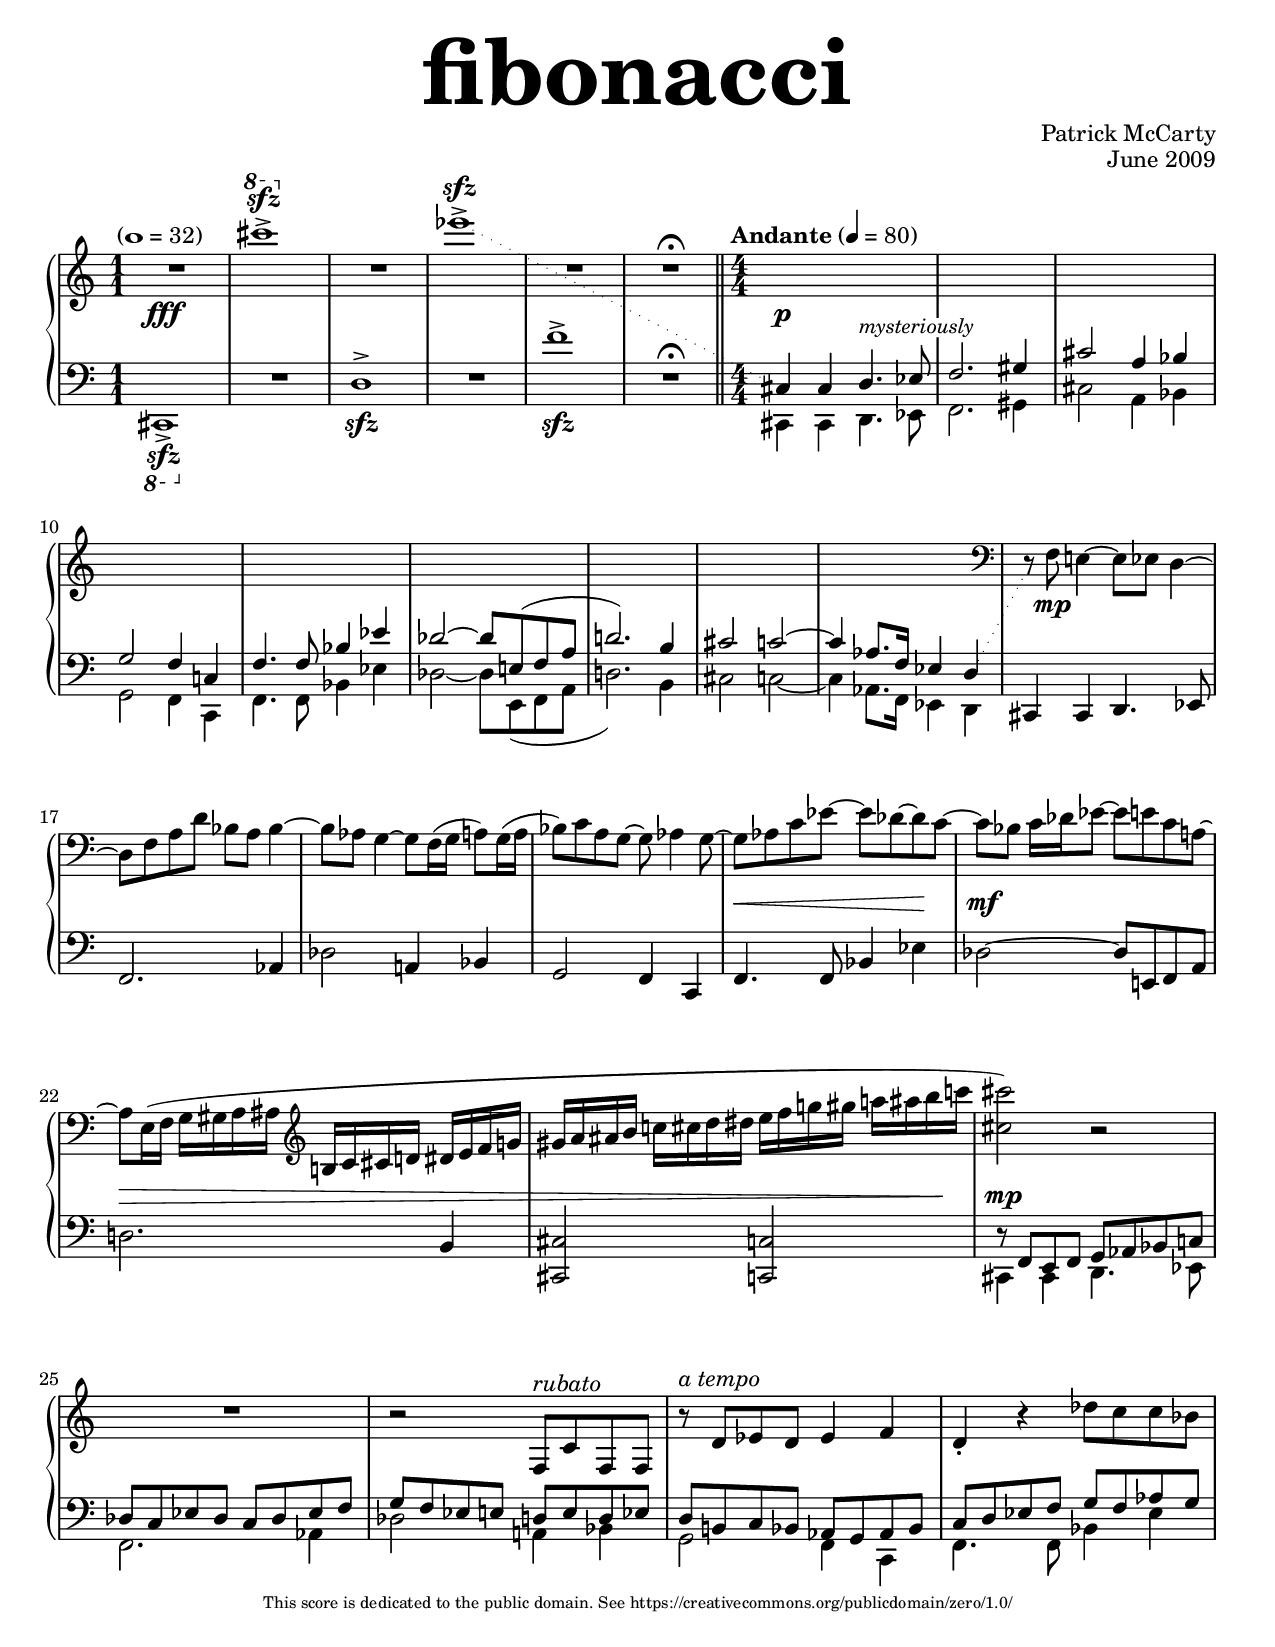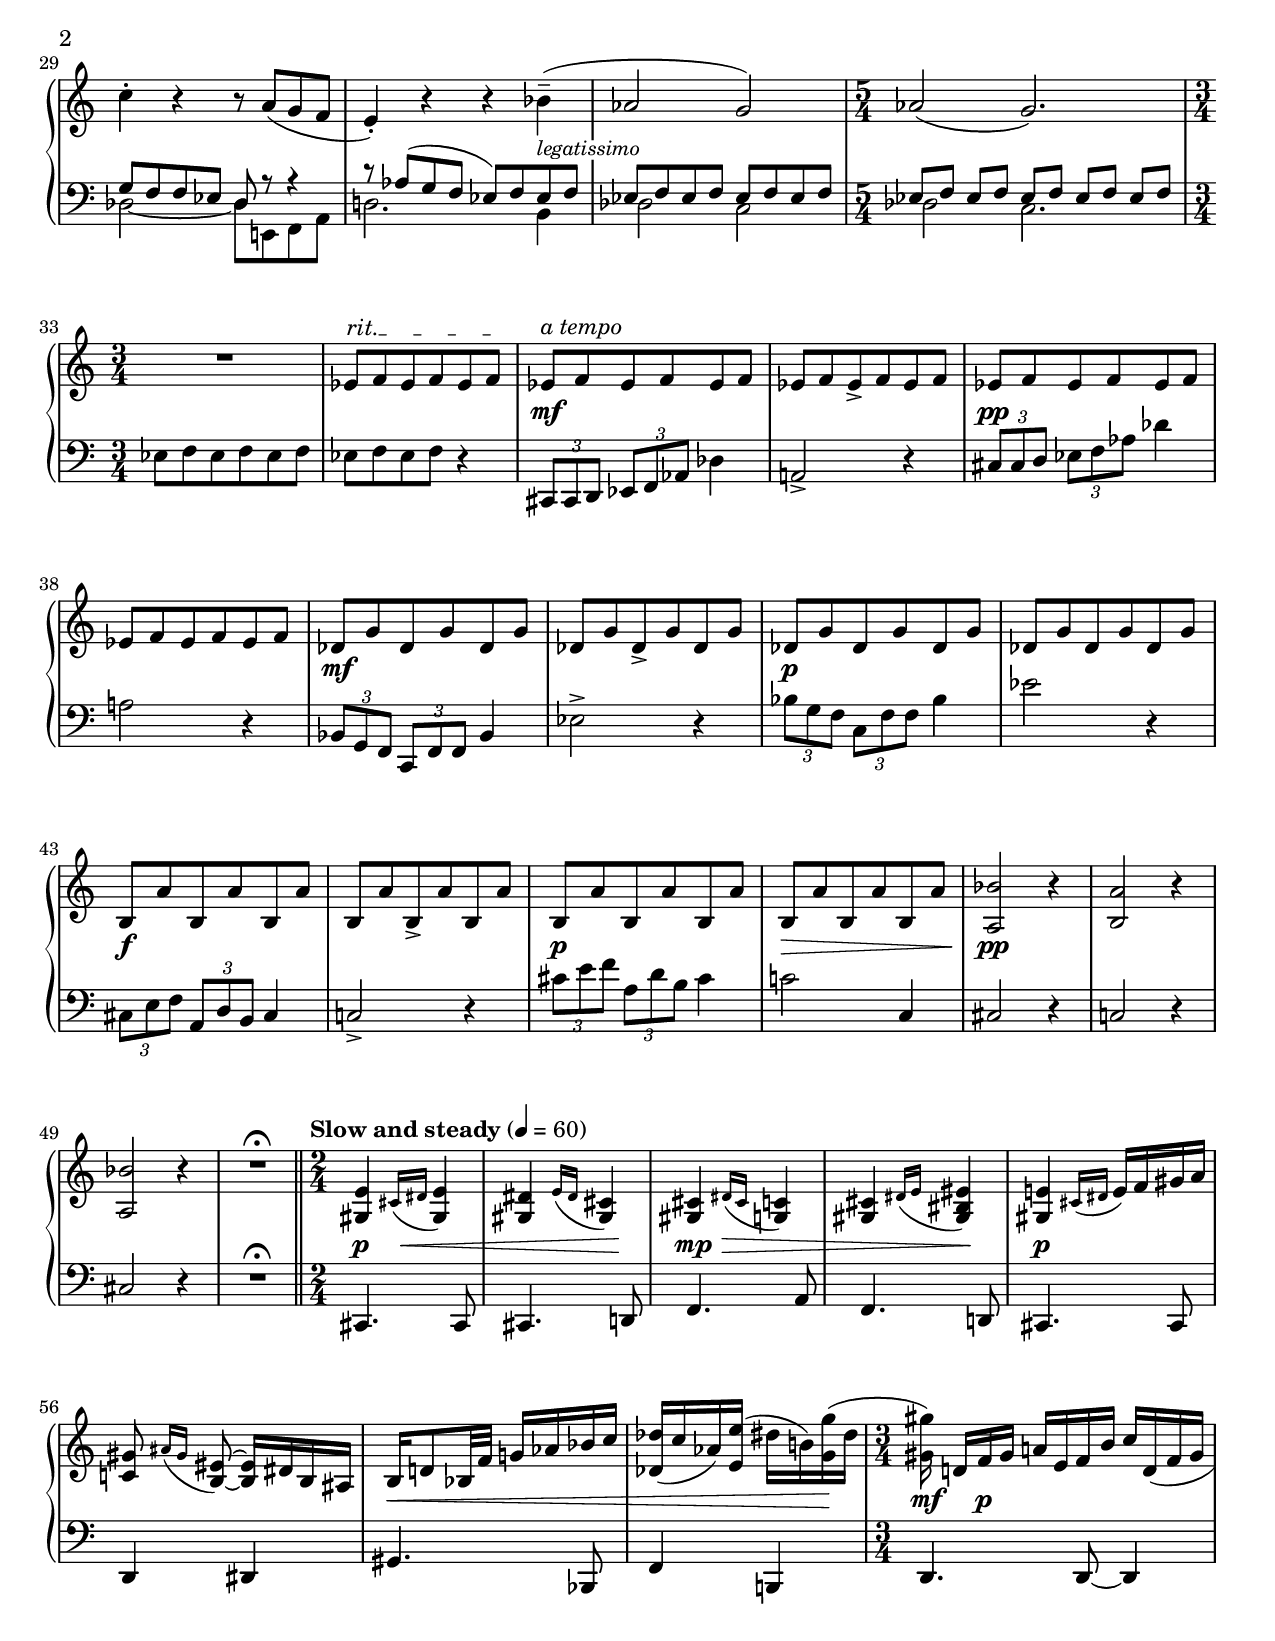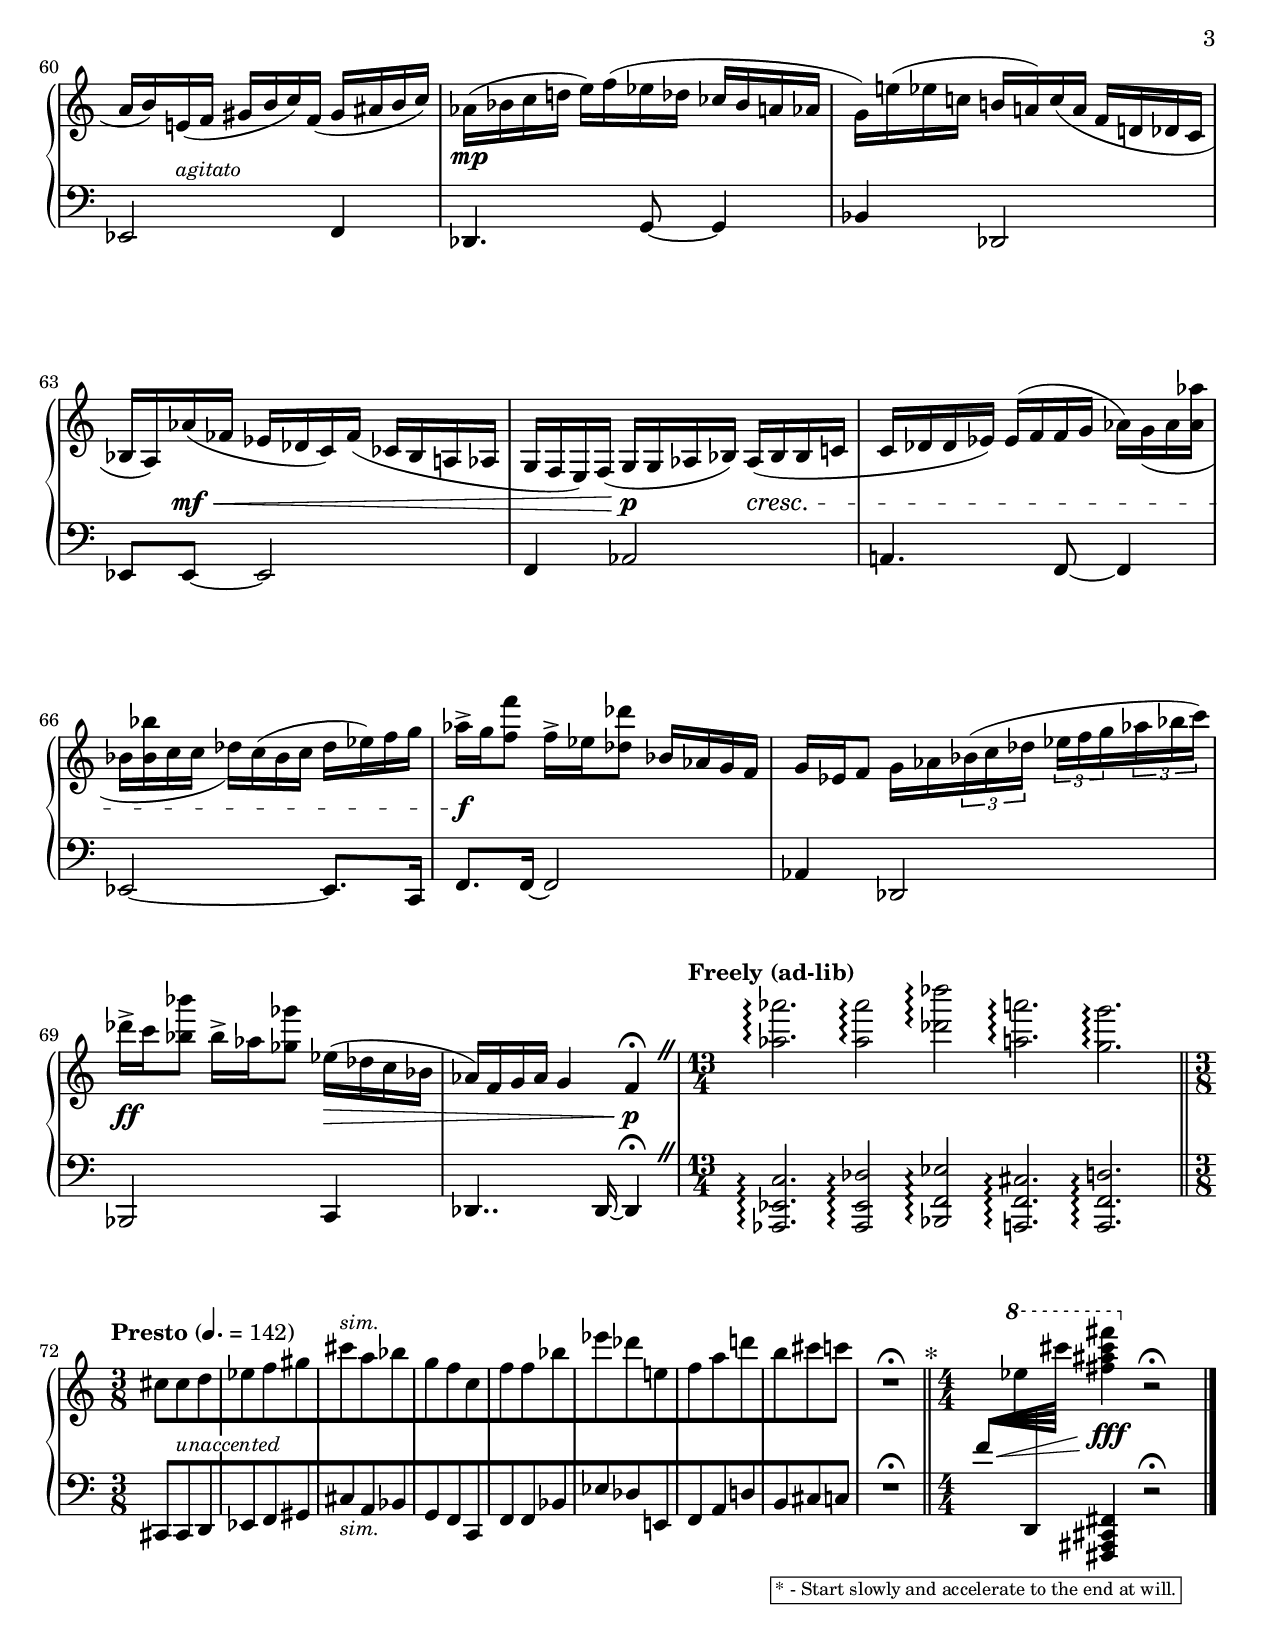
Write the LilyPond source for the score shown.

\version "2.18.2"

\include "english.ly"
%%%%%%%%%%%%%%%%%%%%%%%%%%%%%%%%%%%%%%%%%%%%%%%%%%%%%%%%%%%%%%%%%%%%%%%%%%%%%%%%
%%% \makeOctaves %%%%%%%%%%%%%%%%%%%%%%%%%%%%%%%%%%%%%%%%%%%%%%%%%%%%%%%%%%%%%%%
%%%
%%% Adds notes one or more octaves above or below the notes/chords given in the
%%% music expression.
%%%
%%% First arg: an integer (e.g. 1 = "one octave above", -1 = "one octave below")
%%% Second arg: a music expression
%%%
%%% From a public domain snippet at http://lsr.di.unimi.it/LSR/Snippet?id=445
%%%%%%%%%%%%%%%%%%%%%%%%%%%%%%%%%%%%%%%%%%%%%%%%%%%%%%%%%%%%%%%%%%%%%%%%%%%%%%%%

#(define (octave-up m t)
   (let* ((octave (1- t))
          (new-note (ly:music-deep-copy m))
          (new-pitch
            (ly:make-pitch octave
                           (ly:pitch-notename
                             (ly:music-property m 'pitch))
                           (ly:pitch-alteration
                             (ly:music-property m 'pitch)))))
   (set! (ly:music-property new-note 'pitch) new-pitch)
   new-note))

#(define (octavize-chord elements t)
   (cond
     ((null? elements) elements)
     ((eq? (ly:music-property (car elements) 'name) 'NoteEvent)
        (cons (car elements)
              (cons (octave-up (car elements) t)
                    (octavize-chord (cdr elements) t))))
     (else
       (cons (car elements)
             (octavize-chord (cdr elements) t)))))

#(define (octavize music t)
   (if (eq? (ly:music-property music 'name) 'EventChord)
       (ly:music-set-property! music
                               'elements
                               (octavize-chord
                                 (ly:music-property music 'elements) t)))
   music)

makeOctaves = #(define-music-function (arg mus) (integer? ly:music?)
                 (music-map (lambda (x) (octavize x arg))
                            (event-chord-wrap! mus)))

%%%%%%%%%%%%%%%%%%%%%%%%%%%%%%%%%%%%%%%%%%%%%%%%%%%%%%%%%%%%%%%%%%%%%%%%%%%%%%%%
%%% End \makeOctaves %%%
%%%%%%%%%%%%%%%%%%%%%%%%%%%%%%%%%%%%%%%%%%%%%%%%%%%%%%%%%%%%%%%%%%%%%%%%%%%%%%%%

%%%%%%%%%%%%%%%%%%%%%%%%%%%%%%%%%%%%%%%%%%%%%%%%%%%%%%%%%%%%%%%%%%%%%%%%%%%%%%%%
%%% \addStacc %%%%%%%%%%%%%%%%%%%%%%%%%%%%%%%%%%%%%%%%%%%%%%%%%%%%%%%%%%%%%%%%%%
%%%
%%% Defines a music function that adds a staccato articulation to all
%%% notes/chords in the music expression passed as an argument.
%%%
%%% From a public domain snippet at http://lsr.di.unimi.it/LSR/Snippet?id=82
%%%%%%%%%%%%%%%%%%%%%%%%%%%%%%%%%%%%%%%%%%%%%%%%%%%%%%%%%%%%%%%%%%%%%%%%%%%%%%%%

#(define (make-script x)
   (make-music 'ArticulationEvent
               'articulation-type x))

#(define (add-script m x)
   (case (ly:music-property m 'name)
     ((NoteEvent) (set! (ly:music-property m 'articulations)
                        (append (ly:music-property m 'articulations)
                                (list (make-script x))))
                   m)
     ((EventChord) (set! (ly:music-property m 'elements)
                         (append (ly:music-property m 'elements)
                                 (list (make-script x))))
                    m)
     (else #f)))

#(define (add-staccato m)
   (add-script m "staccato"))

addStacc = #(define-music-function (music) (ly:music?)
              (map-some-music add-staccato music))

%%%%%%%%%%%%%%%%%%%%%%%%%%%%%%%%%%%%%%%%%%%%%%%%%%%%%%%%%%%%%%%%%%%%%%%%%%%%%%%%
%%% End \addStacc %%%
%%%%%%%%%%%%%%%%%%%%%%%%%%%%%%%%%%%%%%%%%%%%%%%%%%%%%%%%%%%%%%%%%%%%%%%%%%%%%%%%


lower = {
  \ottava #-1
  cs,,1-> _ \sfz | % m. 1
  R1 | % m. 2
  \ottava #0
  d1-> _ \sfz | % m. 3
  R1 | % m. 4
  f'1-> _ \sfz | % m. 5
  R1 ^ \fermataMarkup | % m. 6
  \time 4/4
  \relative c, {
    \stemDown
    \tieDown
    cs4 cs d4. ef8 | % m. 7
    f2. gs4 | % m. 8
    cs2 a4 bf | % m. 9
    g2 f4 c | % m. 10
    f4. f8 bf4 ef | % m. 11
    df2 ~ df8 e, _ ( f a | % m. 12
    d2. ) b4 | % m. 13
    cs2 c ~ | % m. 14
    c4 af8. f16 ef4 d | % m. 15
    \stemNeutral
    \tieNeutral
    cs4 cs d4. ef8 | % m. 16
    f2. af4 | % m. 17
    df2 a4 bf | % m. 18
    g2 f4 c | % m. 19
    f4. f8 bf4 ef | % m. 20
    df2 ~ df8 e, f a | % m. 21
    d2. b4 | % m. 22
    \makeOctaves #-1 { cs2 c } | % m. 23

    % second time (two voices)
    <<
      {
        \voiceOne
        d8\rest f, e f g af bf c | % m. 24
        df8 c ef df c df ef f | % m. 25
        g8 f ef e d e d ef | % m. 26
        d8 b c bf af g af bf | % m. 27
        c8 d ef f g f af g | % m. 28
        g8 f f ef df r8 r4 | % m. 29
        r8 af'8 ( g f ef ) f ef f | % m. 30
        \repeat unfold 4 { ef8 f } | % m. 31
        \time 5/4
        \repeat unfold 5 { ef8 f } | % m. 32
      }
      \\
      {
        \voiceTwo
        cs,4 cs d4. ef8 | % m. 24
        f2. af4 | % m. 25
        df2 a4 bf | % m. 26
        g2 f4 c | % m. 27
        f4. f8 bf4 ef | % m. 28
        df2 ~ df8 e, f a | % m. 29
        d2. b4 | % m. 30
        df2 c | % m. 31
        df2 c2. | % m. 32
      }
    >>
    %% must return to a single voice
    \oneVoice

    \time 3/4
    \repeat unfold 3 { ef8 f } | % m. 33
    \repeat unfold 2 { ef8 f } r4 | % m. 34

    %% first time
    \times 2/3 { cs,8 cs d }
    \times 2/3 { ef8 f af }
    df4 | % m. 35
    a2-> r4 | % m. 36

    %% second time
    \times 2/3 { cs8 cs d }
    \times 2/3 { ef8 f af }
    df4 | % m. 37
    a2 r4 | % m. 38

    %% first time
    \times 2/3 { bf,8 g f }
    \times 2/3 { c8 f f }
    bf4 | % m. 39
    ef2-> r4 | % m. 40

    %% second time
    \times 2/3 { bf'8 g f }
    \times 2/3 { c8 f f }
    bf4 | % m. 41
    ef2 r4 | % m. 42

    %% first time
    \times 2/3 { cs,8 e f }
    \times 2/3 { a,8 d b }
    cs4 | % m. 43
    c2-> r4 | % m. 44

    %% second time
    \times 2/3 { cs'8 e f }
    \times 2/3 { a,8 d b }
    cs4 | % m. 45
    c2 c,4 | % m. 46

    cs2 r4 | % m. 47
    c2 r4 | % m. 48
    cs2 r4 | % m. 49

    R1 * 3/4 ^ \fermataMarkup

    \bar "||" | % m. 50


    %% Slow and steady %%
    \time 2/4
    cs,4. cs8 | % m. 51
    cs4. d8 | % m. 52
    f4. a8 | % m. 53
    f4. d8 | % m. 54

    cs4. cs8 | % m. 55
    d4 ds | % m. 56
    gs4. bf,8 | % m. 57
    f'4 b, | % m. 58

    \time 3/4
    d4. d8 ~ d4 | % m. 59
    ef2 f4 | % m. 60
    df4. g8 ~ g4 | % m. 61
    bf4 df,2 | % m. 62
    ef8 ef ~ ef2 | % m. 63
    f4 af2 | % m. 64
    a4. f8 ~ f4 | % m. 65
    ef2 ~ ef8. c16 | % m. 66
    f8. f16 ~ f2 | % m. 67
    af4 df,2 | % m. 68
    bf2 c4 | % m. 69
    df4.. df16 ~
    \override BreathingSign.text =
      \markup { \musicglyph #"scripts.caesura.straight" }
    df4 \fermata \breathe | % m. 70

    %%%%

    %%% Freely %%%
    \time 13/4
    <af ef' c'>2. \arpeggio <af ef' df'>2 \arpeggio
    <bf f' ef'>2 \arpeggio <a f' cs'>2. \arpeggio
    <a f' d'>2. \arpeggio
    \bar "||" | % m. 71

    %%% Tempo change
    %%% "Presto"
    \time 3/8
    %% manual beam
    \once \override Beam.positions = #'(3 . 3)
    \addStacc { cs8 [ cs d | % m. 72
    ef8 f gs } | % m. 73
    cs8 _ \markup \small \italic { sim. } a bf | % m. 74
    g8 f c | % m. 75
    f8 f bf | % m. 76
    ef8 df e, | % m. 77
    f8 a d | % m. 78
    b8 cs c ]
    R1 * 3/8 ^ \fermataMarkup
    \bar "||" | % m. 79
    \once \override Score.RehearsalMark.break-align-symbols = #'(time-signature)
    \mark \markup { \huge "*" }
  }
  %% absolute mode
  %% Last measure
  {
    \time 4/4
    \override Beam.thickness = #0.35
    \override Beam.grow-direction = #RIGHT
    \scaleDurations #'(4 . 1)
    {
      \featherDurations #(ly:make-moment 2 3)
      {
        \once \override Beam.positions = #'(7 . 8.7)
        \once \override Hairpin.style = #'dashed-line
        f'64
        _ \markup
          \tiny
          \center-align
          \box
          \pad-around #0.25 { "* - Start slowly and accelerate to the end at will." }
        [
        \change Staff = "RH"
        \ottava #1
        ef'''64
        \change Staff = "LH"
        d,64
        \change Staff = "RH"
        cs''''64 ]
      }
    }
    \change Staff = "LH"
    <fs, cs, as,, fs,,>4
    r2 \fermata
    \bar "|." | % m. 80
  }
}


% vim: ft=lilypond sw=2 et sts=2

%%%%%%%%%%%%%%%%%%%%%%%%%%%%%%%%%%%%%%%%%%%%%%%%%%%%%%%%%%%%%%%%%%%%%%%%%%%%%%%%
%%% \makeOctaves %%%%%%%%%%%%%%%%%%%%%%%%%%%%%%%%%%%%%%%%%%%%%%%%%%%%%%%%%%%%%%%
%%%
%%% Adds notes one or more octaves above or below the notes/chords given in the
%%% music expression.
%%%
%%% First arg: an integer (e.g. 1 = "one octave above", -1 = "one octave below")
%%% Second arg: a music expression
%%%
%%% From a public domain snippet at http://lsr.di.unimi.it/LSR/Snippet?id=445
%%%%%%%%%%%%%%%%%%%%%%%%%%%%%%%%%%%%%%%%%%%%%%%%%%%%%%%%%%%%%%%%%%%%%%%%%%%%%%%%

#(define (octave-up m t)
   (let* ((octave (1- t))
          (new-note (ly:music-deep-copy m))
          (new-pitch
            (ly:make-pitch octave
                           (ly:pitch-notename
                             (ly:music-property m 'pitch))
                           (ly:pitch-alteration
                             (ly:music-property m 'pitch)))))
   (set! (ly:music-property new-note 'pitch) new-pitch)
   new-note))

#(define (octavize-chord elements t)
   (cond
     ((null? elements) elements)
     ((eq? (ly:music-property (car elements) 'name) 'NoteEvent)
        (cons (car elements)
              (cons (octave-up (car elements) t)
                    (octavize-chord (cdr elements) t))))
     (else
       (cons (car elements)
             (octavize-chord (cdr elements) t)))))

#(define (octavize music t)
   (if (eq? (ly:music-property music 'name) 'EventChord)
       (ly:music-set-property! music
                               'elements
                               (octavize-chord
                                 (ly:music-property music 'elements) t)))
   music)

makeOctaves = #(define-music-function (arg mus) (integer? ly:music?)
                 (music-map (lambda (x) (octavize x arg))
                            (event-chord-wrap! mus)))

%%%%%%%%%%%%%%%%%%%%%%%%%%%%%%%%%%%%%%%%%%%%%%%%%%%%%%%%%%%%%%%%%%%%%%%%%%%%%%%%
%%% End \makeOctaves %%%
%%%%%%%%%%%%%%%%%%%%%%%%%%%%%%%%%%%%%%%%%%%%%%%%%%%%%%%%%%%%%%%%%%%%%%%%%%%%%%%%

%%%%%%%%%%%%%%%%%%%%%%%%%%%%%%%%%%%%%%%%%%%%%%%%%%%%%%%%%%%%%%%%%%%%%%%%%%%%%%%%
%%% \addStacc %%%%%%%%%%%%%%%%%%%%%%%%%%%%%%%%%%%%%%%%%%%%%%%%%%%%%%%%%%%%%%%%%%
%%%
%%% Defines a music function that adds a staccato articulation to all
%%% notes/chords in the music expression passed as an argument.
%%%
%%% From a public domain snippet at http://lsr.di.unimi.it/LSR/Snippet?id=82
%%%%%%%%%%%%%%%%%%%%%%%%%%%%%%%%%%%%%%%%%%%%%%%%%%%%%%%%%%%%%%%%%%%%%%%%%%%%%%%%

#(define (make-script x)
   (make-music 'ArticulationEvent
               'articulation-type x))

#(define (add-script m x)
   (case (ly:music-property m 'name)
     ((NoteEvent) (set! (ly:music-property m 'articulations)
                        (append (ly:music-property m 'articulations)
                                (list (make-script x))))
                   m)
     ((EventChord) (set! (ly:music-property m 'elements)
                         (append (ly:music-property m 'elements)
                                 (list (make-script x))))
                    m)
     (else #f)))

#(define (add-staccato m)
   (add-script m "staccato"))

addStacc = #(define-music-function (music) (ly:music?)
              (map-some-music add-staccato music))

%%%%%%%%%%%%%%%%%%%%%%%%%%%%%%%%%%%%%%%%%%%%%%%%%%%%%%%%%%%%%%%%%%%%%%%%%%%%%%%%
%%% End \addStacc %%%
%%%%%%%%%%%%%%%%%%%%%%%%%%%%%%%%%%%%%%%%%%%%%%%%%%%%%%%%%%%%%%%%%%%%%%%%%%%%%%%%


upper = {
  \override VoiceFollower.style = #'dotted-line
  \tempo "" 1 = 32
  \showStaffSwitch
  R1 | % m. 1
  \ottava #1
  cs''''1-> ^ \sfz | % m. 2
  R1 | % m. 3
  \ottava #0
  ef'''1-> ^ \sfz | % m. 4
  R1 | % m. 5
  R1 ^ \fermataMarkup \bar "||" | % m. 6
  \tempo "Andante" 4 = 80
  \change Staff = "LH"
  \time 4/4
  \relative c {
    \stemUp
    \tieUp
    cs4 cs d4. ef8 | % m. 7
    f2. gs4 | % m. 8
    cs2 a4 bf | % m. 9
    g2 f4 c | % m. 10
    f4. f8 bf4 ef | % m. 11
    df2 ~ df8 e, ^ ( f a | % m. 12
    d2. ) b4 | % m. 13
    cs2 c ~ | % m. 14
    c4 af8. f16 ef4 d | % m. 15
    \change Staff = "RH"
    \clef "bass"
    \stemNeutral
    \tieNeutral
    r8 f8 e4 ~ e8 ef d4 ~ | % m. 16
    d8 f a d bf a bf4 ~ | % m. 17
    bf8 af g4 ~ g8 f16 ( g a8 ) g16 ( a | % m. 18
    bf8 ) c a g ~ g af4 g8 ~ | % m. 19
    g8 af c ef ~ ef df ~ df c ~ | % m. 20
    c8 bf c16 df ef8 ~ ef e c a ~ | % m. 21
    a8 e16 ( f g gs a as
    \clef "treble"
    b16 c cs d
    ds e f g | % m. 22
    gs16 a as b c cs d ds
    e16 f g gs a as b c | % m. 23
    \makeOctaves #-1 { cs2 ) r2 } | % m. 24
    R1 | % m. 25
    r2 \addStacc { f,,,8
    ^ \markup \italic { "rubato" }
    c' f, f } | % m. 26
    r8
    ^ \markup \italic { "a tempo" }
    \addStacc { d'8 ef d ef4 f } | % m. 27
    d4-. r4 \addStacc { df'8 c c bf } | % m. 28
    c4-. r4 r8 a8 ( g f | % m. 29
    e4-. ) r4 r bf'4-- ( | % m. 30
    af2 g2 ) | % m. 31
    \time 5/4
    af2 ( g2. ) | % m. 32

    \time 3/4
    R1 * 3/4 | % m. 33
    \override TextSpanner.bound-details.left.text = #"rit."
    ef8
    \startTextSpan
    f ef f ef f
    \stopTextSpan
    | % m. 34

    %% first time
    ef8 ^ \markup \italic { "a tempo" } f \repeat unfold 2 { ef8 f } | % m. 35
    ef8 f ef-> f ef f | % m. 36
    %% second time
    \repeat unfold 3 { ef8 f } | % m. 37
    ef8 f ef f ef f | % m. 38

    %% first time
    \repeat unfold 3 { df8 g } | % m. 39
    df8 g df-> g df g | % m. 40
    %% second time
    \repeat unfold 3 { df8 g } | % m. 41
    df8 g df g df g | % m. 42

    %% first time
    \repeat unfold 3 { b,8 a' } | % m. 43
    b,8 a' b,-> a' b, a' | % m. 44
    %% second time
    \repeat unfold 3 { b,8 a' } | % m. 45
    b,8 a' b, a' b, a' | % m. 46

    <a, bf'>2 r4 | % m. 47
    <b a'>2 r4 | % m. 48
    <a bf'>2 r4 | % m. 49

    R1 * 3/4 ^ \fermataMarkup
    \bar "||" | % m. 50

    %% section 3

    \time 2/4
    \tempo "Slow and steady" 4 = 60
    <e' gs,>4 \acciaccatura { cs16[ ds] } <e gs,>4 | % m. 51
    <ds gs,>4 \acciaccatura { e16[ ds] } <cs gs>4 | % m. 52
    <cs gs>4 \acciaccatura { ds16[ cs] } <c g>4  | % m. 53
    <cs gs>4 \acciaccatura { ds16[ e] } <es bs gs>4 | % m. 54

    <e gs,>4 \acciaccatura { cs16[ ds] } e16 f gs a | % m. 55
    <gs c,>8 \acciaccatura { as16[ gs] } <es b>8 ~ <es b>16 ds b as | % m. 56

    b16 d8 bf32 f' g16 af bf c | % m. 57
    <df df,>16 ( c af ) <e' e,> ( ds b ) <g' g,> ( ds | % m. 58

    \time 3/4
    \override Beam.breakable = ##t
    <gs gs,>16 ) \noBeam d,16 f gs
    a16 e f b
    c16 d, ( f gs | % m. 59

    a16 b ) e, ( f
    gs16 b c ) f, (
    gs16 as b c ) | % m. 60

    af16 ( bf c d
    e16 ) f ( ef df
    cf16 bf a af | % m. 61

    g16 ) e' ( ef c
    b16 a ) c ( a
    f16 d df c | % m. 62

    bf16 a ) af' ( ff
    ef16 df c ) ff (
    cf16 bf a af | % m. 63

    g16 f e ) f (
    g16 g af bf )
    af16 ( bf bf c | % m. 64

    c16 df df ef )
    ef16 ( f f g
    af16 ) g _ ( af <af af'> | % m. 65

    bf16 <bf bf'> c c
    df16 ) c ( bf c
    df16 ef ) f g | % m. 66

    af16-> g <f f'>8 f16-> ef <df df'>8
    bf16 af g f | % m. 67

    g16 ef f8
    g16 af \times 2/3 { bf16 ( c df }
    \times 2/3 { ef16 f g }
    \times 2/3 { af16 bf c ) } | % m. 68

    df16-> c <bf bf'>8 bf16-> af <gf gf'>8
    ef16 ( df c bf | % m. 69

    af16 ) f g af
    g4
    \override BreathingSign.text =
      \markup { \musicglyph #"scripts.caesura.straight" }
    f4 \fermata \breathe | % m. 70

    %%%%
    \tempo "Freely (ad-lib)"
    \time 13/4
    <af'' af,>2. \arpeggio <af af,>2 \arpeggio
    <df df,>2 \arpeggio <a a,>2. \arpeggio
    <g g,>2. \arpeggio
    \bar "||" | % m. 71

    %%% Tempo change
    \tempo "Presto" 4. = 142
    \time 3/8
    %% manual beam
    \once \override Beam.positions = #'(-3 . -3)
    \addStacc { cs,,8 [ cs d | % m. 72
    ef8 f gs } | % m. 73
    cs8 ^ \markup \small \italic { sim. } a bf | % m. 74
    g8 f c | % m. 75
    f8 f bf | % m. 76
    ef8 df e, | % m. 77
    f8 a d | % m. 78
    b8 cs c ] | % m. 79
    R1 * 3/8 ^ \fermataMarkup
    \bar "||" | % m. 80
  }
  %% absolute mode
  {
    \time 4/4
    s4
    <fs''' as''' cs'''' fs''''>4
    \ottava #0
    r2 \fermata
    \bar "|."
  }
}


% vim: ft=lilypond sw=2 et sts=2

%%%%%%%%%%%%%%%%%%%%%%%%%%%%%%%%%%%%%%%%%%%%%%%%%%%%%%%%%%%%%%%%%%%%%%%%%%%%%%%%
%%% \makeOctaves %%%%%%%%%%%%%%%%%%%%%%%%%%%%%%%%%%%%%%%%%%%%%%%%%%%%%%%%%%%%%%%
%%%
%%% Adds notes one or more octaves above or below the notes/chords given in the
%%% music expression.
%%%
%%% First arg: an integer (e.g. 1 = "one octave above", -1 = "one octave below")
%%% Second arg: a music expression
%%%
%%% From a public domain snippet at http://lsr.di.unimi.it/LSR/Snippet?id=445
%%%%%%%%%%%%%%%%%%%%%%%%%%%%%%%%%%%%%%%%%%%%%%%%%%%%%%%%%%%%%%%%%%%%%%%%%%%%%%%%

#(define (octave-up m t)
   (let* ((octave (1- t))
          (new-note (ly:music-deep-copy m))
          (new-pitch
            (ly:make-pitch octave
                           (ly:pitch-notename
                             (ly:music-property m 'pitch))
                           (ly:pitch-alteration
                             (ly:music-property m 'pitch)))))
   (set! (ly:music-property new-note 'pitch) new-pitch)
   new-note))

#(define (octavize-chord elements t)
   (cond
     ((null? elements) elements)
     ((eq? (ly:music-property (car elements) 'name) 'NoteEvent)
        (cons (car elements)
              (cons (octave-up (car elements) t)
                    (octavize-chord (cdr elements) t))))
     (else
       (cons (car elements)
             (octavize-chord (cdr elements) t)))))

#(define (octavize music t)
   (if (eq? (ly:music-property music 'name) 'EventChord)
       (ly:music-set-property! music
                               'elements
                               (octavize-chord
                                 (ly:music-property music 'elements) t)))
   music)

makeOctaves = #(define-music-function (arg mus) (integer? ly:music?)
                 (music-map (lambda (x) (octavize x arg))
                            (event-chord-wrap! mus)))

%%%%%%%%%%%%%%%%%%%%%%%%%%%%%%%%%%%%%%%%%%%%%%%%%%%%%%%%%%%%%%%%%%%%%%%%%%%%%%%%
%%% End \makeOctaves %%%
%%%%%%%%%%%%%%%%%%%%%%%%%%%%%%%%%%%%%%%%%%%%%%%%%%%%%%%%%%%%%%%%%%%%%%%%%%%%%%%%

%%%%%%%%%%%%%%%%%%%%%%%%%%%%%%%%%%%%%%%%%%%%%%%%%%%%%%%%%%%%%%%%%%%%%%%%%%%%%%%%
%%% \addStacc %%%%%%%%%%%%%%%%%%%%%%%%%%%%%%%%%%%%%%%%%%%%%%%%%%%%%%%%%%%%%%%%%%
%%%
%%% Defines a music function that adds a staccato articulation to all
%%% notes/chords in the music expression passed as an argument.
%%%
%%% From a public domain snippet at http://lsr.di.unimi.it/LSR/Snippet?id=82
%%%%%%%%%%%%%%%%%%%%%%%%%%%%%%%%%%%%%%%%%%%%%%%%%%%%%%%%%%%%%%%%%%%%%%%%%%%%%%%%

#(define (make-script x)
   (make-music 'ArticulationEvent
               'articulation-type x))

#(define (add-script m x)
   (case (ly:music-property m 'name)
     ((NoteEvent) (set! (ly:music-property m 'articulations)
                        (append (ly:music-property m 'articulations)
                                (list (make-script x))))
                   m)
     ((EventChord) (set! (ly:music-property m 'elements)
                         (append (ly:music-property m 'elements)
                                 (list (make-script x))))
                    m)
     (else #f)))

#(define (add-staccato m)
   (add-script m "staccato"))

addStacc = #(define-music-function (music) (ly:music?)
              (map-some-music add-staccato music))

%%%%%%%%%%%%%%%%%%%%%%%%%%%%%%%%%%%%%%%%%%%%%%%%%%%%%%%%%%%%%%%%%%%%%%%%%%%%%%%%
%%% End \addStacc %%%
%%%%%%%%%%%%%%%%%%%%%%%%%%%%%%%%%%%%%%%%%%%%%%%%%%%%%%%%%%%%%%%%%%%%%%%%%%%%%%%%


dynamics = {
  s1 \fff | % m. 1
  s1 | % m. 2
  s1 | % m. 3
  s1 | % m. 4
  s1 | % m. 5
  s1 | % m. 6
  s2 \p
  s2 - \markup \italic \small \whiteout { "mysteriously" } | % m. 7
  s1 | % m. 8
  s1 | % m. 9
  s1 | % m. 10
  s1 | % m. 11
  s1 | % m. 12
  s1 | % m. 13
  s1 | % m. 14
  s1 | % m. 15
  s8 s8 \mp s4 s2 | % m. 16
  s1 | % m. 17
  s1 | % m. 18
  s1 | % m. 19
  \once \override Hairpin.bound-padding = #3
  s1 \< | % m. 20
  s1 \mf | % m. 21
  \once \override Hairpin.bound-padding = #3
  s1 \> | % m. 22
  s1 | % m. 23
  s1 \mp | % m. 24
  s1 | % m. 25
  s1 | % m. 26
  s1 | % m. 27
  s1 | % m. 28
  s1 | % m. 29
  s2 s4 s4 - \markup \italic \small \whiteout { "legatissimo" } | % m. 30
  s1 | % m. 31
  s1 * 5/4 | % m. 32
  s1 * 3/4 | % m. 33
  s1 * 3/4 | % m. 34
  s \mf | % m. 35
  s | % m. 36
  s \pp | % m. 37
  s | % m. 38
  s \mf | % m. 39
  s | % m. 40
  s \p | % m. 41
  s | % m. 42
  s \f | % m. 43
  s | % m. 44
  s \p | % m. 45
  s \> | % m. 46
  s \pp | % m. 47
  s | % m. 48
  s | % m. 49
  s | % m. 50
  \once \override Hairpin.bound-padding = #3
  s4 \p \< s4 | % m. 51
  s4 s4 | % m. 52
  s4 \mp \> s4 | % m. 53
  s4 s4 \! | % m. 54
  s4 \p s4 | % m. 55
  s1 * 2/4 | % m. 56
  \once \override Hairpin.bound-padding = #3.5
  s4 \< s4 | % m. 57
  s4 s4 | % m. 58
  s8 \mf s8 \p s4 s4 | % m. 59
  s16*2 s16 - \markup \italic \small \whiteout { "agitato" } s16 s2 | % m. 60
  s4 \mp s4 s4 | % m. 61
  s1 * 3/4 | % m. 62
  s16*2 s16 \mf \< s16 s2 | % m. 63
  s4 s4 \p
  \crescTextCresc
  s4 \< | % m. 64
  s1 * 3/4 | % m. 65
  s | % m. 66
  s \f | % m. 67
  \crescHairpin
  s | % m. 68
  s4 \ff s4 s4 \> | % m. 69
  s4 s s \p | % m. 70
  s1 * 13/4 | % m. 71
  \override TextScript.outside-staff-priority = ##f
  \override TextScript.staff-padding = #0
  \override TextScript.padding = #0
  s8 s8 - \markup \whiteout \italic \small { unaccented } s8 | % m. 72
  s1 * 3/8 | % m. 73
  s | % m. 74
  s | % m. 75
  s | % m. 76
  s | % m. 77
  s | % m. 78
  s | % m. 79
  s | % m. 80
  \override Hairpin.extra-offset = #'(2 . -2)
  \override Hairpin.rotation = #'(9 -1 0)
  \override Hairpin.bound-padding = #3
  s4 \< s4 \fff s2 | % m. 81
}


% vim: ft=lilypond sw=2 et sts=2

%%%%%%%%%%%%%%%%%%%%%%%%%%%%%%%%%%%%%%%%%%%%%%%%%%%%%%%%%%%%%%%%%%%%%%%%%%%%%%%%
%%% \makeOctaves %%%%%%%%%%%%%%%%%%%%%%%%%%%%%%%%%%%%%%%%%%%%%%%%%%%%%%%%%%%%%%%
%%%
%%% Adds notes one or more octaves above or below the notes/chords given in the
%%% music expression.
%%%
%%% First arg: an integer (e.g. 1 = "one octave above", -1 = "one octave below")
%%% Second arg: a music expression
%%%
%%% From a public domain snippet at http://lsr.di.unimi.it/LSR/Snippet?id=445
%%%%%%%%%%%%%%%%%%%%%%%%%%%%%%%%%%%%%%%%%%%%%%%%%%%%%%%%%%%%%%%%%%%%%%%%%%%%%%%%

#(define (octave-up m t)
   (let* ((octave (1- t))
          (new-note (ly:music-deep-copy m))
          (new-pitch
            (ly:make-pitch octave
                           (ly:pitch-notename
                             (ly:music-property m 'pitch))
                           (ly:pitch-alteration
                             (ly:music-property m 'pitch)))))
   (set! (ly:music-property new-note 'pitch) new-pitch)
   new-note))

#(define (octavize-chord elements t)
   (cond
     ((null? elements) elements)
     ((eq? (ly:music-property (car elements) 'name) 'NoteEvent)
        (cons (car elements)
              (cons (octave-up (car elements) t)
                    (octavize-chord (cdr elements) t))))
     (else
       (cons (car elements)
             (octavize-chord (cdr elements) t)))))

#(define (octavize music t)
   (if (eq? (ly:music-property music 'name) 'EventChord)
       (ly:music-set-property! music
                               'elements
                               (octavize-chord
                                 (ly:music-property music 'elements) t)))
   music)

makeOctaves = #(define-music-function (arg mus) (integer? ly:music?)
                 (music-map (lambda (x) (octavize x arg))
                            (event-chord-wrap! mus)))

%%%%%%%%%%%%%%%%%%%%%%%%%%%%%%%%%%%%%%%%%%%%%%%%%%%%%%%%%%%%%%%%%%%%%%%%%%%%%%%%
%%% End \makeOctaves %%%
%%%%%%%%%%%%%%%%%%%%%%%%%%%%%%%%%%%%%%%%%%%%%%%%%%%%%%%%%%%%%%%%%%%%%%%%%%%%%%%%

%%%%%%%%%%%%%%%%%%%%%%%%%%%%%%%%%%%%%%%%%%%%%%%%%%%%%%%%%%%%%%%%%%%%%%%%%%%%%%%%
%%% \addStacc %%%%%%%%%%%%%%%%%%%%%%%%%%%%%%%%%%%%%%%%%%%%%%%%%%%%%%%%%%%%%%%%%%
%%%
%%% Defines a music function that adds a staccato articulation to all
%%% notes/chords in the music expression passed as an argument.
%%%
%%% From a public domain snippet at http://lsr.di.unimi.it/LSR/Snippet?id=82
%%%%%%%%%%%%%%%%%%%%%%%%%%%%%%%%%%%%%%%%%%%%%%%%%%%%%%%%%%%%%%%%%%%%%%%%%%%%%%%%

#(define (make-script x)
   (make-music 'ArticulationEvent
               'articulation-type x))

#(define (add-script m x)
   (case (ly:music-property m 'name)
     ((NoteEvent) (set! (ly:music-property m 'articulations)
                        (append (ly:music-property m 'articulations)
                                (list (make-script x))))
                   m)
     ((EventChord) (set! (ly:music-property m 'elements)
                         (append (ly:music-property m 'elements)
                                 (list (make-script x))))
                    m)
     (else #f)))

#(define (add-staccato m)
   (add-script m "staccato"))

addStacc = #(define-music-function (music) (ly:music?)
              (map-some-music add-staccato music))

%%%%%%%%%%%%%%%%%%%%%%%%%%%%%%%%%%%%%%%%%%%%%%%%%%%%%%%%%%%%%%%%%%%%%%%%%%%%%%%%
%%% End \addStacc %%%
%%%%%%%%%%%%%%%%%%%%%%%%%%%%%%%%%%%%%%%%%%%%%%%%%%%%%%%%%%%%%%%%%%%%%%%%%%%%%%%%


#(ly:set-option 'point-and-click #f)
#(set-default-paper-size "letter")

\header {
  title = \markup \fontsize #8 { fibonacci }
  composer = "Patrick McCarty"
  opus = "June 2009"
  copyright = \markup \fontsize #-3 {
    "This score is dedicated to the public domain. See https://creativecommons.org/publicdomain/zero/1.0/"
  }
}

\paper {
  indent = #0
  ragged-last-bottom = ##f
  between-system-padding = #0.1
  %annotate-spacing = ##t
}

%%% Music is defined in variables %%%

%%% BEGIN score output %%%
\score {
  \new PianoStaff = "pianostaff" <<
    \new Staff = "RH" {
      \accidentalStyle Score.piano
      \clef "treble"
      \numericTimeSignature
      \time 1/1
      \upper
    }

    \new Dynamics = "Dynamics_pf" \dynamics

    \new Staff = "LH" {
      \clef "bass"
      \numericTimeSignature
      \time 1/1
      \lower
    }
  >>

  \layout {
    \context {
      \Score
      \override Arpeggio.X-extent = #'(-1 . 1)
    }

  }
}


% vim: ft=lilypond sw=2 et sts=2
